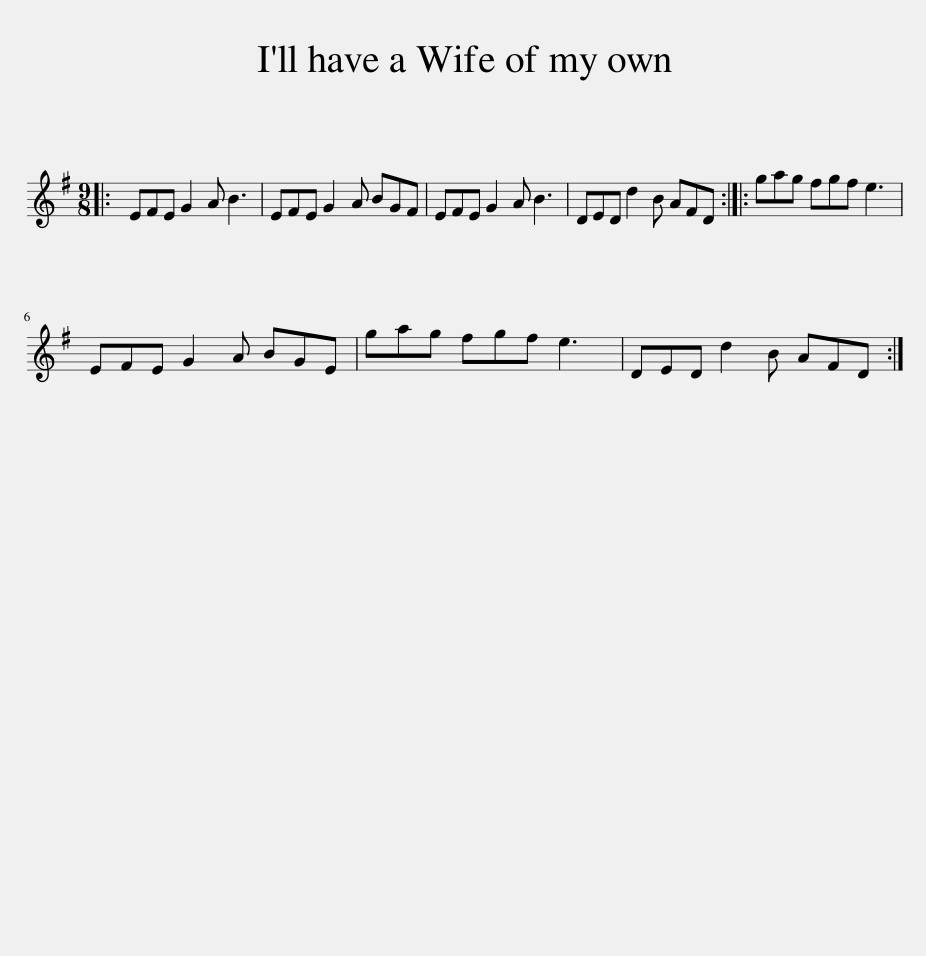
X:1
L:1/8
M:9/8
I:linebreak $
K:Emin
V:1 treble
V:1
|: EFE G2 A B3 | EFE G2 A BGF | EFE G2 A B3 | DED d2 B AFD :: gag fgf e3 |$ %5
 EFE G2 A BGE | gag fgf e3 | DED d2 B AFD :| %8
